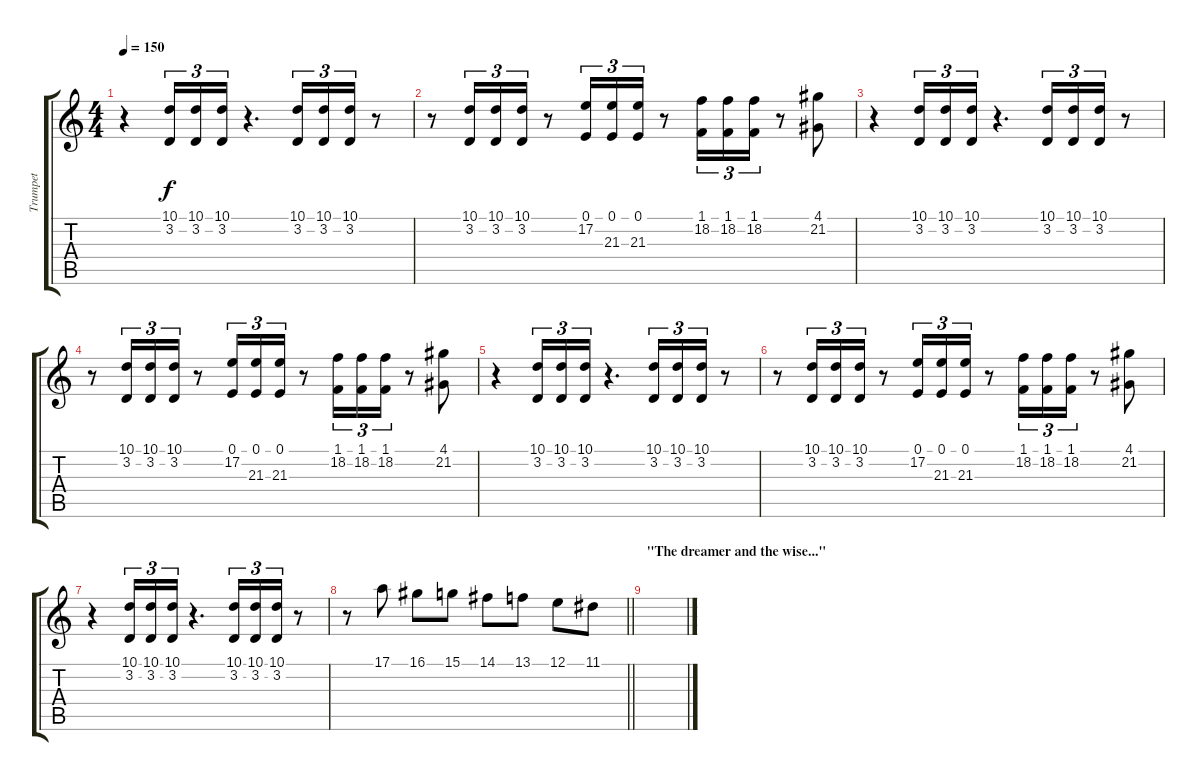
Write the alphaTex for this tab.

\track ("Trumpet" "Trumpet") {instrument trumpet}
\staff {score tabs}
\tuning (E4 B3 G3 D3 A2 E2) {hide}
\ts (4 4)
\tempo 150
\clef g2
\ks c
r.4{dy f} (10.1 3.2).16{tu (3 2)} (10.1 3.2).16{tu (3 2)} (10.1 3.2).16{tu (3 2)} r.4{d} (10.1 3.2).16{tu (3 2)} (10.1 3.2).16{tu (3 2)} (10.1 3.2).16{tu (3 2)} r.8 |
r.8 (10.1 3.2).16{tu (3 2)} (10.1 3.2).16{tu (3 2)} (10.1 3.2).16{tu (3 2)} r.8 (0.1 17.2).16{tu (3 2)} (0.1 21.3).16{tu (3 2)} (0.1 21.3).16{tu (3 2)} r.8 (1.1 18.2).16{tu (3 2)} (1.1 18.2).16{tu (3 2)} (1.1 18.2).16{tu (3 2)} r.8 (4.1 21.2).8 |
r.4 (10.1 3.2).16{tu (3 2)} (10.1 3.2).16{tu (3 2)} (10.1 3.2).16{tu (3 2)} r.4{d} (10.1 3.2).16{tu (3 2)} (10.1 3.2).16{tu (3 2)} (10.1 3.2).16{tu (3 2)} r.8 |
r.8 (10.1 3.2).16{tu (3 2)} (10.1 3.2).16{tu (3 2)} (10.1 3.2).16{tu (3 2)} r.8 (0.1 17.2).16{tu (3 2)} (0.1 21.3).16{tu (3 2)} (0.1 21.3).16{tu (3 2)} r.8 (1.1 18.2).16{tu (3 2)} (1.1 18.2).16{tu (3 2)} (1.1 18.2).16{tu (3 2)} r.8 (4.1 21.2).8 |
r.4 (10.1 3.2).16{tu (3 2)} (10.1 3.2).16{tu (3 2)} (10.1 3.2).16{tu (3 2)} r.4{d} (10.1 3.2).16{tu (3 2)} (10.1 3.2).16{tu (3 2)} (10.1 3.2).16{tu (3 2)} r.8 |
r.8 (10.1 3.2).16{tu (3 2)} (10.1 3.2).16{tu (3 2)} (10.1 3.2).16{tu (3 2)} r.8 (0.1 17.2).16{tu (3 2)} (0.1 21.3).16{tu (3 2)} (0.1 21.3).16{tu (3 2)} r.8 (1.1 18.2).16{tu (3 2)} (1.1 18.2).16{tu (3 2)} (1.1 18.2).16{tu (3 2)} r.8 (4.1 21.2).8 |
r.4 (10.1 3.2).16{tu (3 2)} (10.1 3.2).16{tu (3 2)} (10.1 3.2).16{tu (3 2)} r.4{d} (10.1 3.2).16{tu (3 2)} (10.1 3.2).16{tu (3 2)} (10.1 3.2).16{tu (3 2)} r.8 |
\barLineRight lightlight
r.8 17.1.8 16.1.8 15.1.8 14.1.8 13.1.8 12.1.8 11.1.8 |
\section ("" "\"The dreamer and the wise...\"")
